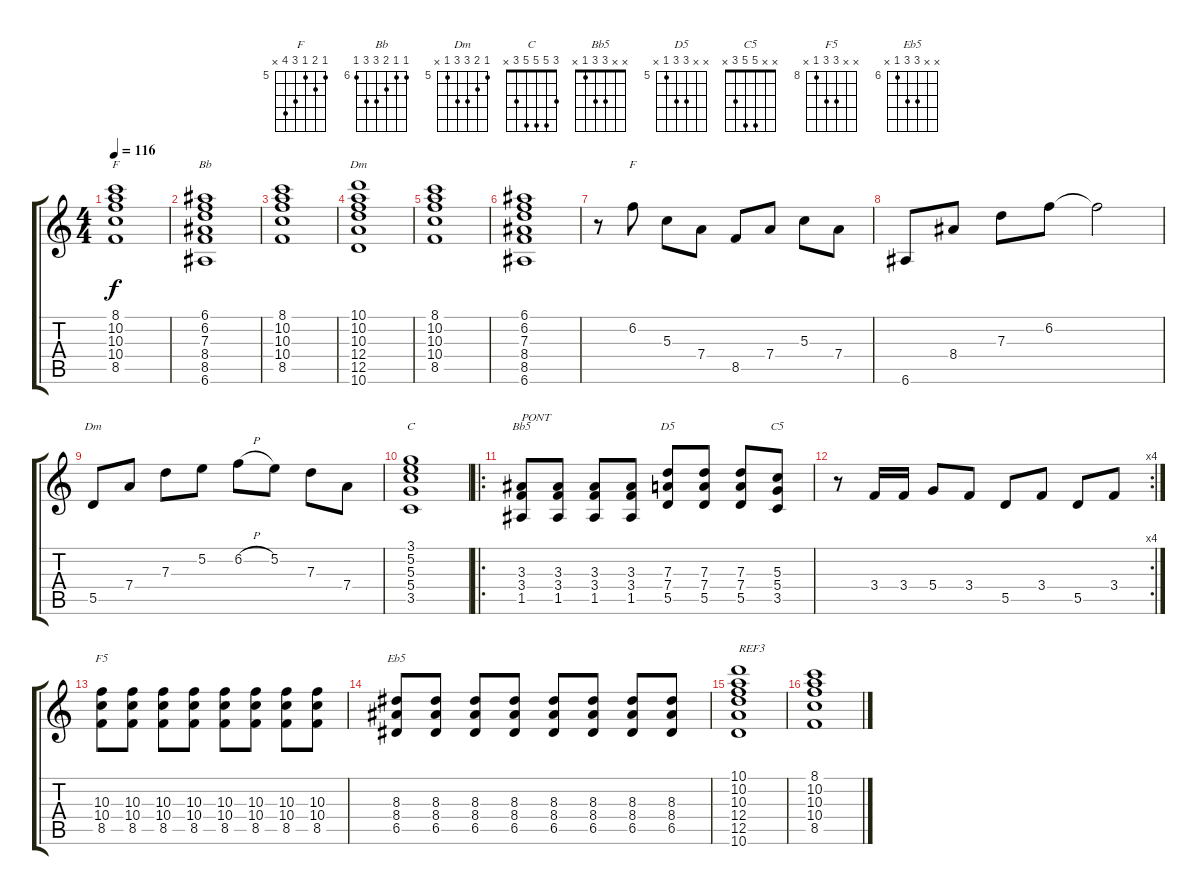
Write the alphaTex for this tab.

\track "" {instrument acousticguitarnylon}
\staff {score tabs}
\tuning (E4 B3 G3 D3 A2 E2) {hide}
\chord ("F" 8 10 10 10 8 x) {firstfret 8}
\chord ("Bb" 6 6 7 8 8 6) {firstfret 6}
\chord ("Dm" 10 10 10 12 12 10) {firstfret 10}
\chord ("F" 5 6 5 7 8 x) {firstfret 5}
\chord ("Dm" 5 6 7 7 5 x) {firstfret 5}
\chord ("C" 3 5 5 5 3 x)
\chord ("Bb5" x x 3 3 1 x)
\chord ("D5" x x 7 7 5 x) {firstfret 5}
\chord ("C5" x x 5 5 3 x)
\chord ("F5" x x 10 10 8 x) {firstfret 8}
\chord ("Eb5" x x 8 8 6 x) {firstfret 6}
\ts (4 4)
\tempo 116
\clef g2
\ks c
(8.1 10.2 10.3 10.4 8.5).1{ch "F" dy f} |
(6.1 6.2 7.3 8.4 8.5 6.6).1{ch "Bb"} |
(8.1 10.2 10.3 10.4 8.5).1 |
(10.1 10.2 10.3 12.4 12.5 10.6).1{ch "Dm"} |
(8.1 10.2 10.3 10.4 8.5).1 |
(6.1 6.2 7.3 8.4 8.5 6.6).1 |
r.8 6.2.8{ch "F"} 5.3.8 7.4.8 8.5.8 7.4.8 5.3.8 7.4.8 |
6.6.8 8.4.8 7.3.8 6.2.8 6.2{t}.2 |
5.5.8{ch "Dm"} 7.4.8 7.3.8 5.2.8 6.2{h}.8 5.2.8 7.3.8 7.4.8 |
(3.1 5.2 5.3 5.4 3.5).1{ch "C"} |
\ro
(3.3 3.4 1.5).8{ch "Bb5" txt "PONT"} (3.3 3.4 1.5).8 (3.3 3.4 1.5).8 (3.3 3.4 1.5).8 (7.3 7.4 5.5).8{ch "D5"} (7.3 7.4 5.5).8 (7.3 7.4 5.5).8 (5.3 5.4 3.5).8{ch "C5"} |
\rc 4
r.8 3.4.16 3.4.16 5.4.8 3.4.8 5.5.8 3.4.8 5.5.8 3.4.8 |
(10.3 10.4 8.5).8{ch "F5"} (10.3 10.4 8.5).8 (10.3 10.4 8.5).8 (10.3 10.4 8.5).8 (10.3 10.4 8.5).8 (10.3 10.4 8.5).8 (10.3 10.4 8.5).8 (10.3 10.4 8.5).8 |
(8.3 8.4 6.5).8{ch "Eb5"} (8.3 8.4 6.5).8 (8.3 8.4 6.5).8 (8.3 8.4 6.5).8 (8.3 8.4 6.5).8 (8.3 8.4 6.5).8 (8.3 8.4 6.5).8 (8.3 8.4 6.5).8 |
(10.1 10.2 10.3 12.4 12.5 10.6).1{txt "REF3"} |
(8.1 10.2 10.3 10.4 8.5).1
